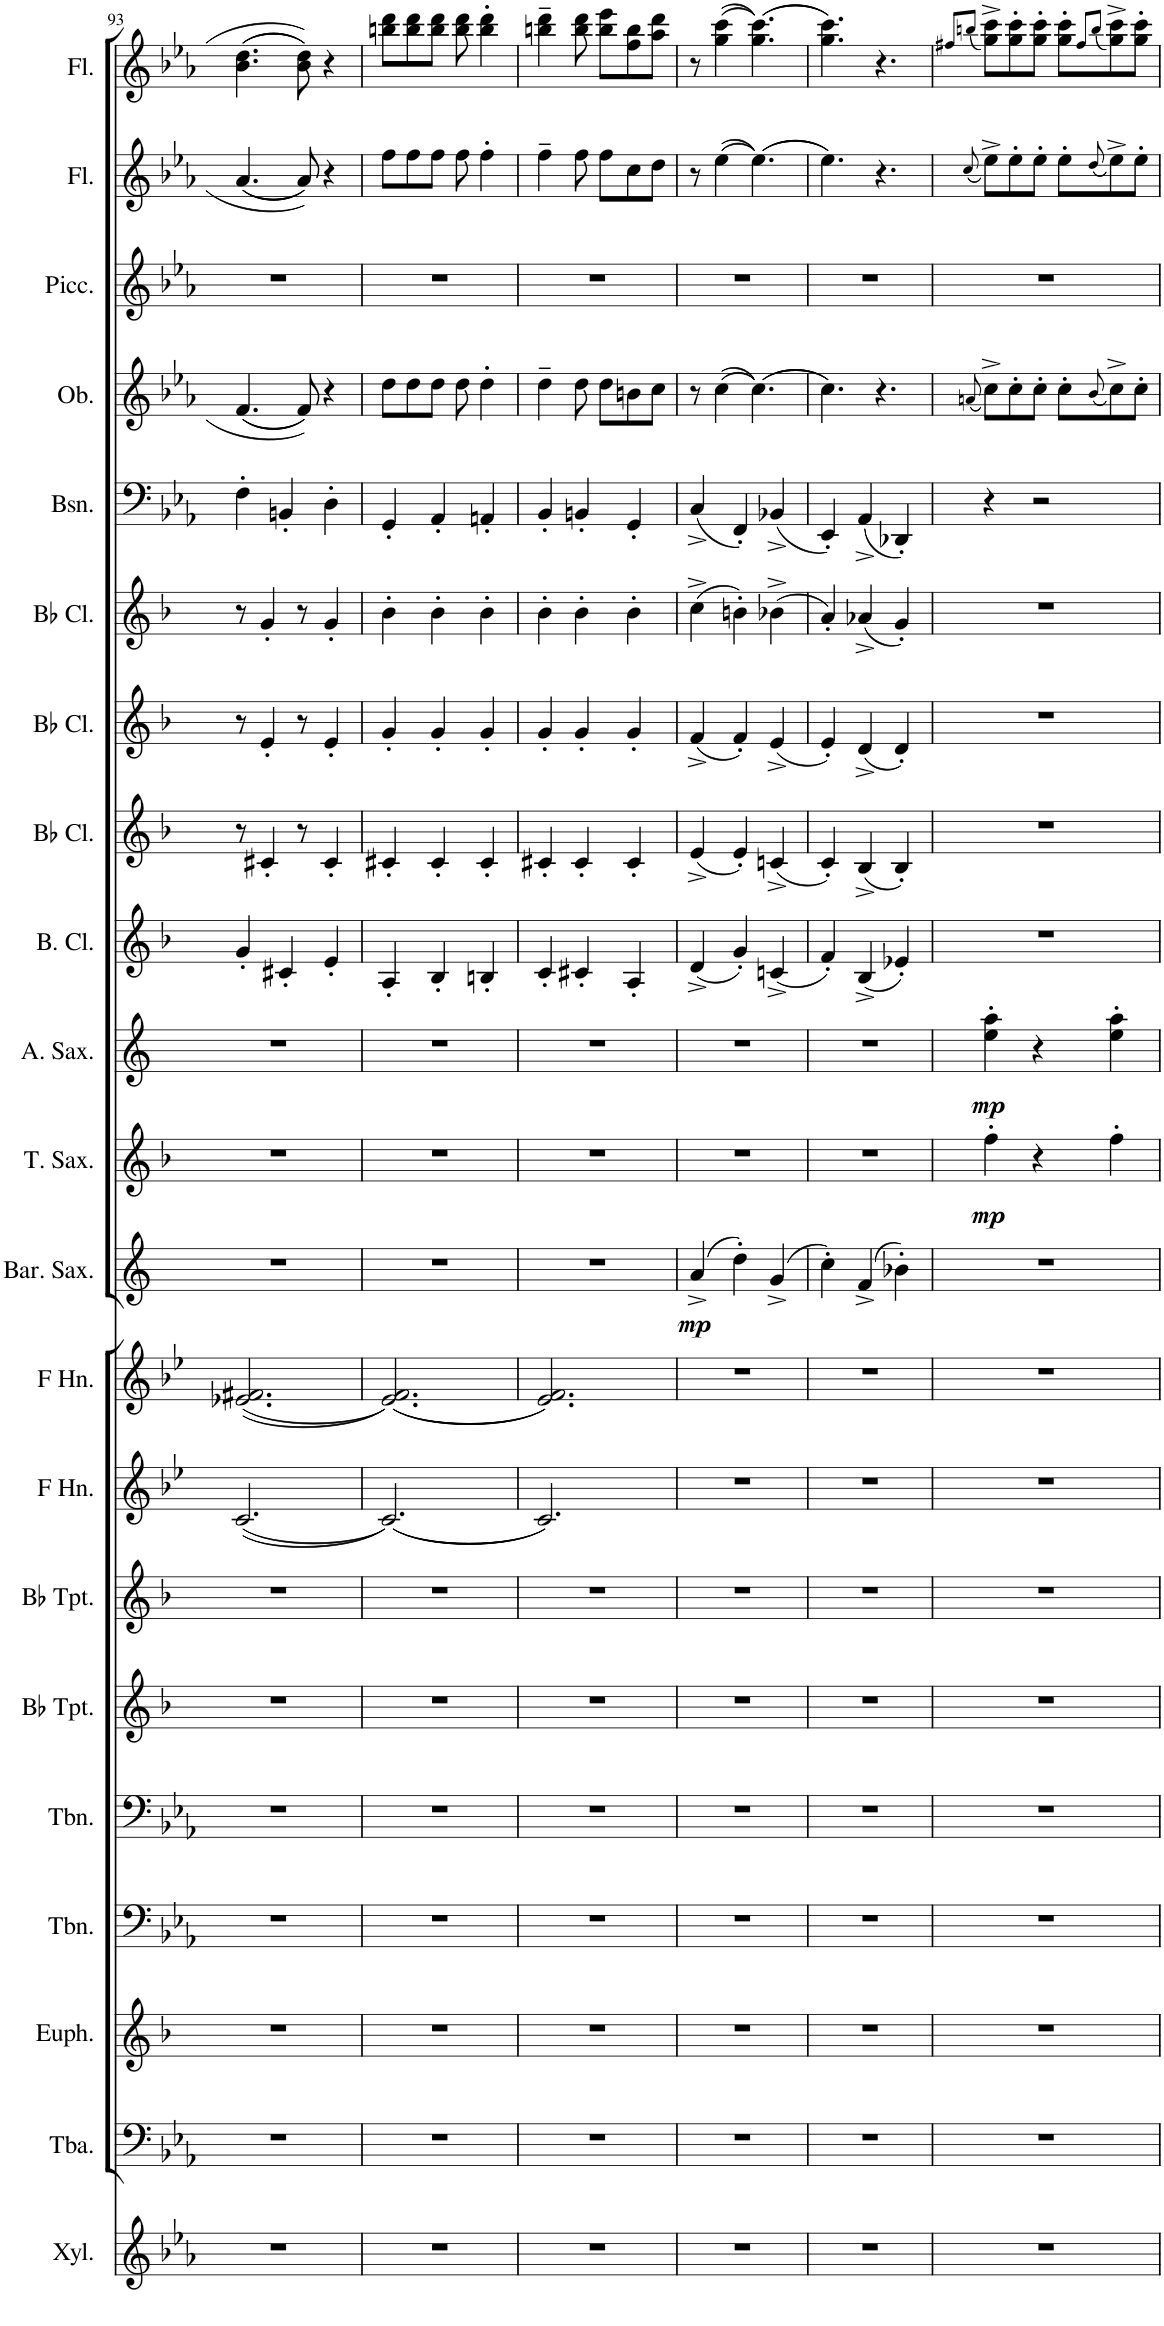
**kern	**kern	**kern	**kern	**kern	**kern	**kern	**kern	**kern	**kern	**dynam	**kern	**dynam	**kern	**dynam	**kern	**kern	**kern	**kern	**kern	**kern	**kern	**kern	**kern
*part21	*part20	*part19	*part18	*part17	*part16	*part15	*part14	*part13	*part12	*part12	*part11	*part11	*part10	*part10	*part9	*part8	*part7	*part6	*part5	*part4	*part3	*part2	*part1
*staff21	*staff20	*staff19	*staff18	*staff17	*staff16	*staff15	*staff14	*staff13	*staff12	*staff12	*staff11	*staff11	*staff10	*staff10	*staff9	*staff8	*staff7	*staff6	*staff5	*staff4	*staff3	*staff2	*staff1
*I"Xylophone	*I"Tuba	*I"Eufonio	*I"Trombon 3	*I"Trombon 1-2	*I"Trompeta Bb 3	*I"Trompeta Bb 1-2	*I"Corno Fa 3	*I"Corno Fa 1-2	*I"Saxofon Baritono	*	*I"Saxofon Tenor	*	*I"Saxofon alto	*	*I"Clarinete bajo	*I"Clarinete Bb 3	*I"Clarinete Bb 2	*I"Clarinete Bb 1	*I"Fagot	*I"Oboe	*I"Piccolo	*I"Flauta 3	*I"Flauta 1-2
*I'Xyl.	*I'Tba.	*	*I'Tbn.	*I'Tbn.	*	*	*	*	*	*	*	*	*	*	*	*	*	*	*	*I'Ob.	*I'Picc.	*I'Fl.	*I'Fl.
!!LO:PB:g=z
*clefG2	*clefF4	*clefG2	*clefF4	*clefF4	*clefG2	*clefG2	*clefG2	*clefG2	*clefG2	*	*clefG2	*	*clefG2	*	*clefG2	*clefG2	*clefG2	*clefG2	*clefF4	*clefG2	*clefG2	*clefG2	*clefG2
*Trd-7c-12	*	*Trd8c14	*	*	*Trd1c2	*Trd1c2	*Trd4c7	*Trd4c7	*Trd12c21	*	*Trd8c14	*	*Trd5c9	*	*Trd8c14	*Trd1c2	*Trd1c2	*Trd1c2	*	*	*Trd-7c-12	*	*
*k[b-e-a-]	*k[b-e-a-]	*k[b-]	*k[b-e-a-]	*k[b-e-a-]	*k[b-]	*k[b-]	*k[b-e-]	*k[b-e-]	*k[]	*	*k[b-]	*	*k[]	*	*k[b-]	*k[b-]	*k[b-]	*k[b-]	*k[b-e-a-]	*k[b-e-a-]	*k[b-e-a-]	*k[b-e-a-]	*k[b-e-a-]
*M6/8	*M6/8	*M6/8	*M6/8	*M6/8	*M6/8	*M6/8	*M6/8	*M6/8	*M6/8	*	*M6/8	*	*M6/8	*	*M6/8	*M6/8	*M6/8	*M6/8	*M6/8	*M6/8	*M6/8	*M6/8	*M6/8
=93	=93	=93	=93	=93	=93	=93	=93	=93	=93	=93	=93	=93	=93	=93	=93	=93	=93	=93	=93	=93	=93	=93	=93
2.r	2.r	2.r	2.r	2.r	2.r	2.r	((2.c/	((2.e-X/ 2.f#X/	2.r	.	2.r	.	2.r	.	4g'/	8r	8r	8r	4F'\	((4.f/	2.r	((4.a-/	((4.b-\ 4.dd\
.	.	.	.	.	.	.	.	.	.	.	.	.	.	.	.	4c#X'/	4e'/	4g'/	.	.	.	.	.
.	.	.	.	.	.	.	.	.	.	.	.	.	.	.	4c#X'/	.	.	.	4BBn'/	.	.	.	.
.	.	.	.	.	.	.	.	.	.	.	.	.	.	.	.	8r	8r	8r	.	8f/))	.	8a-/))	8b-\ 8dd\))
.	.	.	.	.	.	.	.	.	.	.	.	.	.	.	4e'/	4c#'/	4e'/	4g'/	4D'\	4r	.	4r	4r
=94	=94	=94	=94	=94	=94	=94	=94	=94	=94	=94	=94	=94	=94	=94	=94	=94	=94	=94	=94	=94	=94	=94	=94
2.r	2.r	2.r	2.r	2.r	2.r	2.r	((2.c/))	((2.e-/ 2.f/))	2.r	.	2.r	.	2.r	.	4A'/	4c#X'/	4g'/	4b-'\	4GG'/	8dd\L	2.r	8ff\L	8bbn\ 8ddd\L
.	.	.	.	.	.	.	.	.	.	.	.	.	.	.	.	.	.	.	.	8dd\	.	8ff\	8bb\ 8ddd\
.	.	.	.	.	.	.	.	.	.	.	.	.	.	.	4B-'/	4c#'/	4g'/	4b-'\	4AA-'/	8dd\J	.	8ff\J	8bb\ 8ddd\J
.	.	.	.	.	.	.	.	.	.	.	.	.	.	.	.	.	.	.	.	8dd\	.	8ff\	8bb\ 8ddd\
.	.	.	.	.	.	.	.	.	.	.	.	.	.	.	4Bn'/	4c#'/	4g'/	4b-'\	4AAn'/	4dd'\	.	4ff'\	4bb\' 4ddd\'
=95	=95	=95	=95	=95	=95	=95	=95	=95	=95	=95	=95	=95	=95	=95	=95	=95	=95	=95	=95	=95	=95	=95	=95
2.r	2.r	2.r	2.r	2.r	2.r	2.r	2.c/))	2.e-/ 2.f/))	2.r	.	2.r	.	2.r	.	4c'/	4c#X'/	4g'/	4b-'\	4BB-'/	4dd~\	2.r	4ff~\	4bbn\~ 4ddd\~
.	.	.	.	.	.	.	.	.	.	.	.	.	.	.	4c#X'/	4c#'/	4g'/	4b-'\	4BBn'/	8dd\	.	8ff\	8bb\ 8ddd\
.	.	.	.	.	.	.	.	.	.	.	.	.	.	.	.	.	.	.	.	8dd\L	.	8ff\L	8bb\ 8eee-\L
.	.	.	.	.	.	.	.	.	.	.	.	.	.	.	4A'/	4c#'/	4g'/	4b-'\	4GG'/	8bn\	.	8cc\	8ff\ 8bb\
.	.	.	.	.	.	.	.	.	.	.	.	.	.	.	.	.	.	.	.	8cc\J	.	8dd\J	8aa-\ 8ddd\J
=96	=96	=96	=96	=96	=96	=96	=96	=96	=96	=96	=96	=96	=96	=96	=96	=96	=96	=96	=96	=96	=96	=96	=96
!	!	!	!	!	!	!	!	!	!	!LO:DY:b	!	!	!	!	!	!	!	!	!	!	!	!	!
2.r	2.r	2.r	2.r	2.r	2.r	2.r	2.r	2.r	(4a^/	mp	2.r	.	2.r	.	(4d^/	(4e^/	(4f^/	(4cc^\	(4C^/	8r	2.r	8r	8r
.	.	.	.	.	.	.	.	.	.	.	.	.	.	.	.	.	.	.	.	((4cc\	.	((4ee-\	((4gg\ 4ccc\
.	.	.	.	.	.	.	.	.	4dd'\)	.	.	.	.	.	4g'/)	4e'/)	4f'/)	4bn'\)	4FF'/)	.	.	.	.
.	.	.	.	.	.	.	.	.	.	.	.	.	.	.	.	.	.	.	.	((4.cc\))	.	((4.ee-\))	((4.gg\ 4.ccc\))
.	.	.	.	.	.	.	.	.	(4g^/	.	.	.	.	.	(4cn^/	(4cn^/	(4e^/	(4b-X^\	(4BB-X^/	.	.	.	.
=97	=97	=97	=97	=97	=97	=97	=97	=97	=97	=97	=97	=97	=97	=97	=97	=97	=97	=97	=97	=97	=97	=97	=97
2.r	2.r	2.r	2.r	2.r	2.r	2.r	2.r	2.r	4cc'\)	.	2.r	.	2.r	.	4f'/)	4c'/)	4e'/)	4a'/)	4EE-'/)	4.cc\))	2.r	4.ee-\))	4.gg\ 4.ccc\))
.	.	.	.	.	.	.	.	.	(4f^/	.	.	.	.	.	(4B-^/	(4B-^/	(4d^/	(4a-X^/	(4AA-^/	.	.	.	.
.	.	.	.	.	.	.	.	.	.	.	.	.	.	.	.	.	.	.	.	4.r	.	4.r	4.r
.	.	.	.	.	.	.	.	.	4b-X'\)	.	.	.	.	.	4e-X'/)	4B-'/)	4d'/)	4g'/)	4DD-X'/)	.	.	.	.
=98	=98	=98	=98	=98	=98	=98	=98	=98	=98	=98	=98	=98	=98	=98	=98	=98	=98	=98	=98	=98	=98	=98	=98
.	.	.	.	.	.	.	.	.	.	.	.	.	.	.	.	.	.	.	.	.	.	.	8qff#X/L
.	.	.	.	.	.	.	.	.	.	.	.	.	.	.	.	.	.	.	.	(8qan/	.	(8qcc/	(8qbbn/J
!	!	!	!	!	!	!	!	!	!	!	!	!LO:DY:b	!	!LO:DY:b	!	!	!	!	!	!	!	!	!
2.r	2.r	2.r	2.r	2.r	2.r	2.r	2.r	2.r	2.r	.	4ff'\	mp	4ee\' 4aa\'	mp	2.r	2.r	2.r	2.r	4r	8cc^\L)	2.r	8ee-^\L)	8gg\^ 8ccc\^L)
.	.	.	.	.	.	.	.	.	.	.	.	.	.	.	.	.	.	.	.	8cc'\	.	8ee-'\	8gg\' 8ccc\'
.	.	.	.	.	.	.	.	.	.	.	4r	.	4r	.	.	.	.	.	2r	8cc'\J	.	8ee-'\J	8gg\' 8ccc\'J
.	.	.	.	.	.	.	.	.	.	.	.	.	.	.	.	.	.	.	.	8cc'\L	.	8ee-'\L	8gg\' 8ccc\'L
.	.	.	.	.	.	.	.	.	.	.	.	.	.	.	.	.	.	.	.	.	.	.	8qff#/L
.	.	.	.	.	.	.	.	.	.	.	.	.	.	.	.	.	.	.	.	(8qb-/	.	(8qdd/	(8qbb/J
.	.	.	.	.	.	.	.	.	.	.	4ff'\	.	4ee\' 4aa\'	.	.	.	.	.	.	8cc^\)	.	8ee-^\)	8gg\^ 8ccc\^)
.	.	.	.	.	.	.	.	.	.	.	.	.	.	.	.	.	.	.	.	8cc'\J	.	8ee-'\J	8gg\' 8ccc\'J
=	=	=	=	=	=	=	=	=	=	=	=	=	=	=	=	=	=	=	=	=	=	=	=
*-	*-	*-	*-	*-	*-	*-	*-	*-	*-	*-	*-	*-	*-	*-	*-	*-	*-	*-	*-	*-	*-	*-	*-
